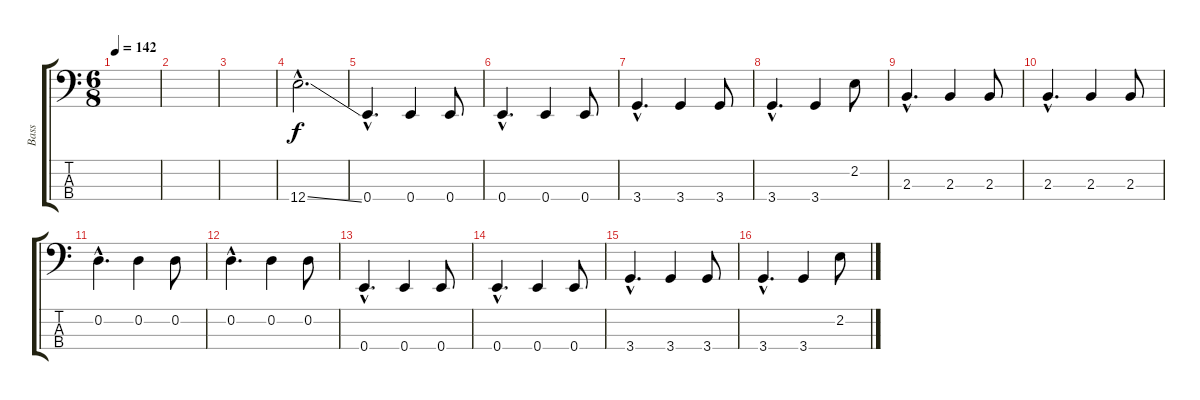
\track ("Bass" "Bass") {instrument electricbassfinger}
\staff {score tabs}
\tuning (G2 D2 A1 E1) {hide}
\ts (6 8)
\tempo 142
\clef f4
\ks c
|
|
|
12.4{ss hac}.2{d} |
0.4{hac}.4{d} 0.4.4 0.4.8 |
0.4{hac}.4{d} 0.4.4 0.4.8 |
3.4{hac}.4{d} 3.4.4 3.4.8 |
3.4{hac}.4{d} 3.4.4 2.2.8 |
2.3{hac}.4{d} 2.3.4 2.3.8 |
2.3{hac}.4{d} 2.3.4 2.3.8 |
0.2{hac}.4{d} 0.2.4 0.2.8 |
0.2{hac}.4{d} 0.2.4 0.2.8 |
0.4{hac}.4{d} 0.4.4 0.4.8 |
0.4{hac}.4{d} 0.4.4 0.4.8 |
3.4{hac}.4{d} 3.4.4 3.4.8 |
3.4{hac}.4{d} 3.4.4 2.2.8
